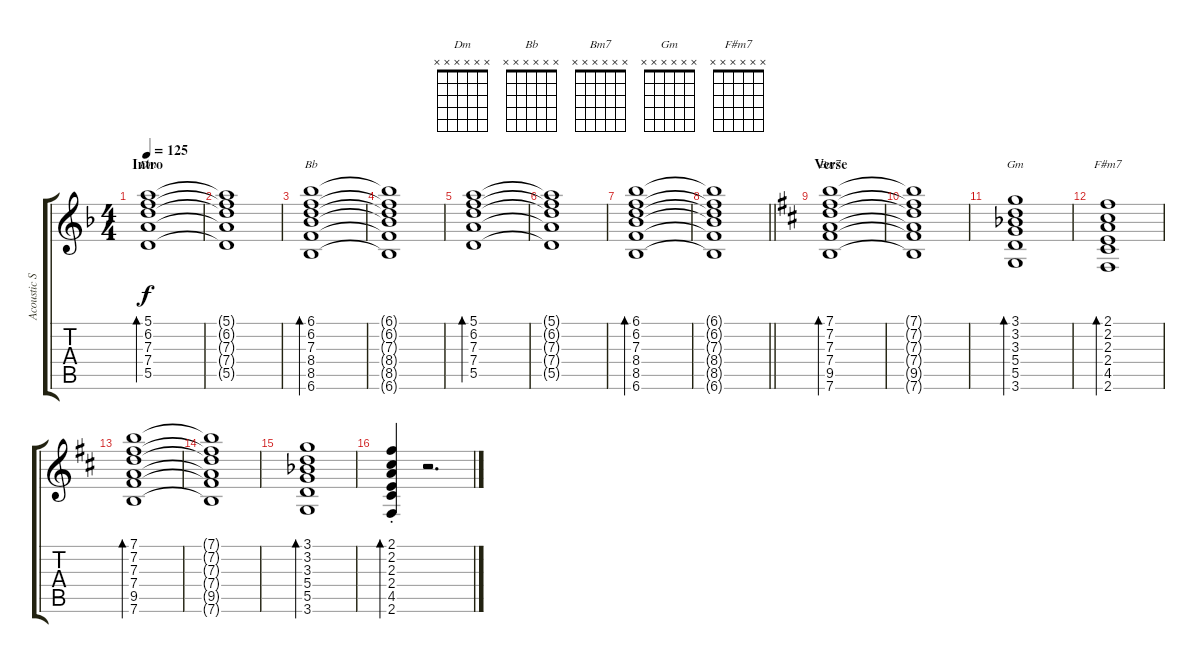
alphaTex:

\track ("Acoustic Steel-Stringed" "Acoustic S") {instrument acousticguitarsteel}
\staff {score tabs}
\tuning (E4 B3 G3 D3 A2 E2) {hide}
\chord ("Dm" x x x x x x)
\chord ("Bb" x x x x x x)
\chord ("Bm7" x x x x x x)
\chord ("Gm" x x x x x x)
\chord ("F#m7" x x x x x x)
\ts (4 4)
\section ("" "Intro")
\tempo 125
\clef g2
\ks dminor
(5.1 6.2 7.3 7.4 5.5).1{bd 240 ch "Dm" dy f instrument acousticguitarsteel} |
(5.1{t} 6.2{t} 7.3{t} 7.4{t} 5.5{t}).1 |
(6.1 6.2 7.3 8.4 8.5 6.6).1{bd 240 ch "Bb"} |
(6.1{t} 6.2{t} 7.3{t} 8.4{t} 8.5{t} 6.6{t}).1 |
(5.1 6.2 7.3 7.4 5.5).1{bd 240} |
(5.1{t} 6.2{t} 7.3{t} 7.4{t} 5.5{t}).1 |
(6.1 6.2 7.3 8.4 8.5 6.6).1{bd 240} |
\barLineRight lightlight
(6.1{t} 6.2{t} 7.3{t} 8.4{t} 8.5{t} 6.6{t}).1 |
\section ("" "Verse")
\ks bminor
(7.1 7.2 7.3 7.4 9.5 7.6).1{bd 240 ch "Bm7"} |
(7.1{t} 7.2{t} 7.3{t} 7.4{t} 9.5{t} 7.6{t}).1 |
(3.1 3.2 3.3{acc b} 5.4 5.5 3.6).1{bd 240 ch "Gm"} |
(2.1 2.2 2.3 2.4 4.5 2.6).1{bd 240 ch "F#m7"} |
(7.1 7.2 7.3 7.4 9.5 7.6).1{bd 240} |
(7.1{t} 7.2{t} 7.3{t} 7.4{t} 9.5{t} 7.6{t}).1 |
(3.1 3.2 3.3{acc b} 5.4 5.5 3.6).1{bd 240} |
(2.1{st} 2.2{st} 2.3{st} 2.4{st} 4.5{st} 2.6{st}).4{bd 60} r.2{d}
